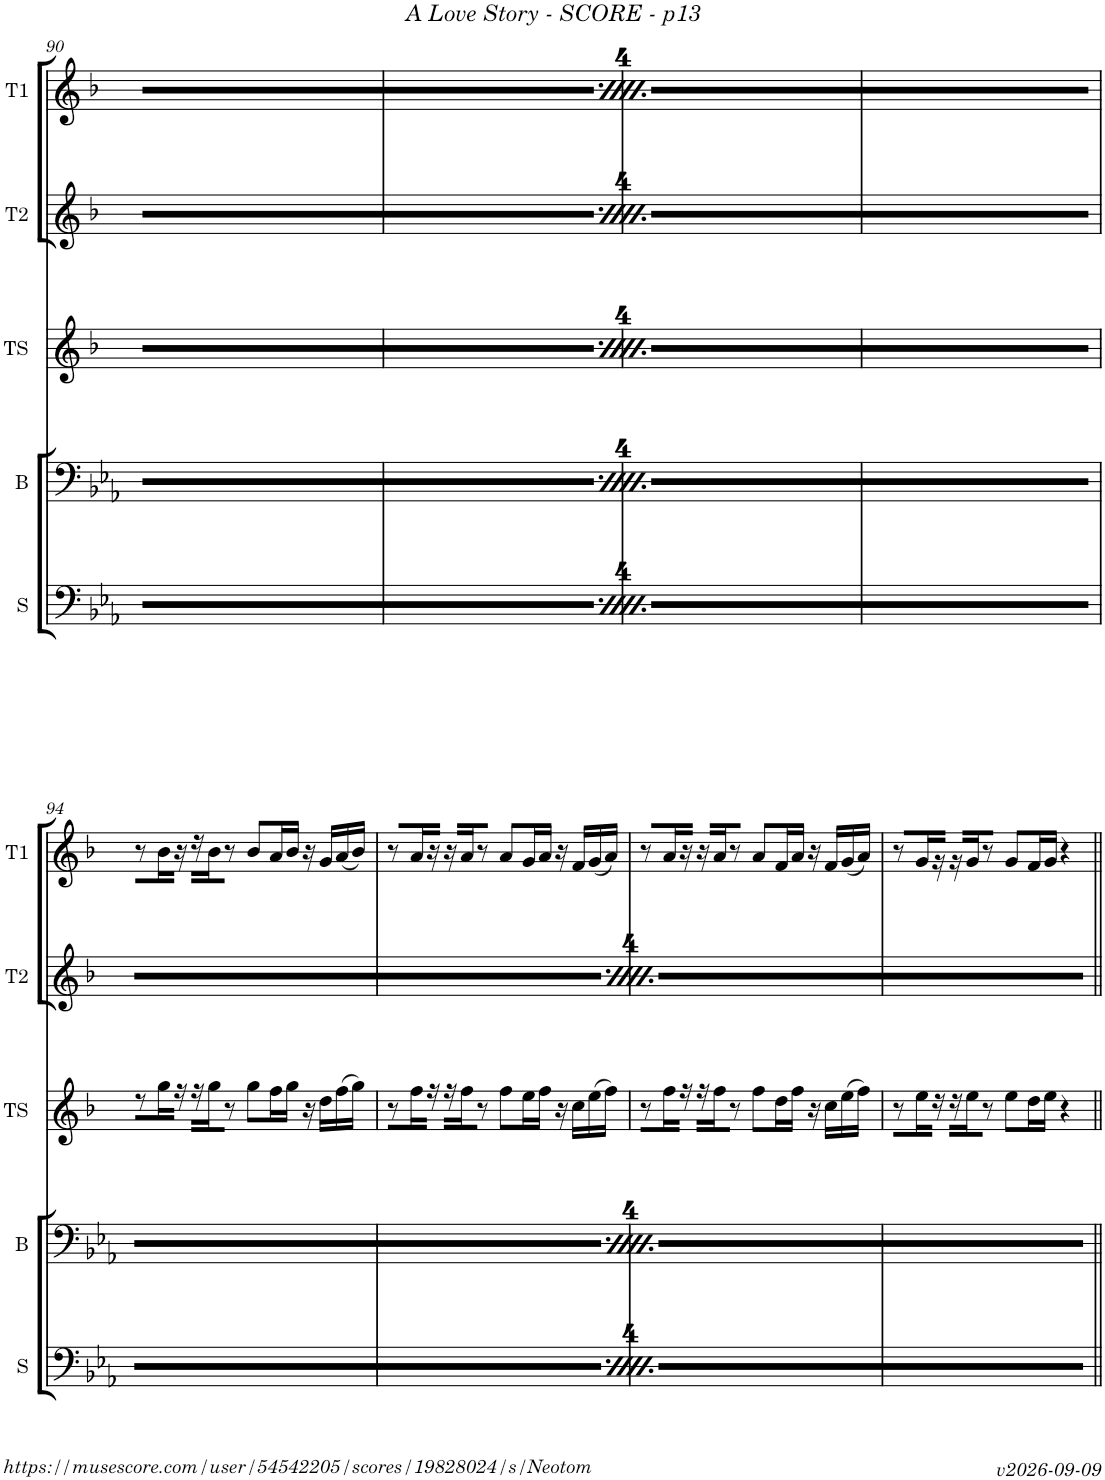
**kern	**kern	**kern	**kern	**kern
*part5	*part4	*part3	*part2	*part1
*staff5	*staff4	*staff3	*staff2	*staff1
*I"Sousa	*I"Trombone	*I"Tenor Sax	*I"Trumpet 2	*I"Trumpet 1
*I'S	*	*I'TS	*I'T2	*I'T1
!!LO:PB:g=z
*clefF4	*clefF4	*clefG2	*clefG2	*clefG2
*	*	*Trd8c14	*Trd1c2	*Trd1c2
*k[b-e-a-]	*k[b-e-a-]	*k[b-]	*k[b-]	*k[b-]
*M4/4	*M4/4	*M4/4	*M4/4	*M4/4
=90	=90	=90	=90	=90
8r	8a-\	8r	8bb-\	8r
8FF/	8r	16gg\L	8r	16b-\L
.	.	16rff	.	16r
8r	8f\	16r	8gg\	16r
.	.	16gg\J	.	16b-\J
8FF/	8r	8r	8r	8r
8r	8c\	8gg\L	8dd\	8b-/L
8AA-/	8r	16ff\L	8r	16a/L
.	.	16gg\JJ	.	16b-/JJ
8r	8a-\L	16r	8bb-\L	16r
.	.	16dd\LL	.	16g/LL
8GG/	8g\J	(16ff\	8aa\J	(16a/
.	.	16gg\JJ)	.	16b-/JJ)
=91	=91	=91	=91	=91
8r	8r	8r	8r	8r
8CC/	8e-\	16ff\L	8ff\	16a/L
.	.	16rff	.	16r
8r	8r	16r	8r	16r
.	.	16ff\J	.	16a/J
8CC/	8B-\	8r	8cc\	8r
8r	8r	8ff\L	8r	8a/L
8DD/	8B-\	16ee\L	8cc\	16g/L
.	.	16ff\JJ	.	16a/JJ
8r	8f~\	16r	8gg~\	16r
.	.	16cc\LL	.	16f/LL
8EE-/	8r	(16ee\	8r	(16g/
.	.	16ff\JJ)	.	16a/JJ)
=92	=92	=92	=92	=92
8r	8g\	8r	8aa\	8r
8EE-/	8r	16ff\L	8r	16a/L
.	.	16rff	.	16r
8r	8e-\	16r	8ff\	16r
.	.	16ff\J	.	16a/J
8GGG/	8r	8r	8r	8r
8r	8b-\L	8ff\L	8ccc\L	8a/L
8AAA-/	8a-\	16dd\L	8bb-\	16f/L
.	.	16ff\JJ	.	16a/JJ
8r	8g\	16r	8aa\	16r
.	.	16cc\LL	.	16f/LL
8BBB-/	8f\J	(16ee\	8gg\J	(16g/
.	.	16ff\JJ)	.	16a/JJ)
=93	=93	=93	=93	=93
8r	16r	8r	16r	8r
.	16e-\KL	.	16ff\KL	.
8DD/	8d\J	16ee\L	8ee\J	16g/L
.	.	16rdd	.	16r
8r	16r	16r	16r	16r
.	16c\KL	16ee\J	16dd\KL	16g/J
8FF/	[8B-\J	8r	[8cc\J	8r
8r	8B-\]	8ee\L	8cc\]	8g/L
(8FF/	8r	16dd\L	8r	16f/L
.	.	16ee\JJ	.	16g/JJ
8EE-/L)	4r	16r	4r	16r
.	.	16ee\LL	.	16g/LL
8DD/J	.	(16dd\	.	(16f/
.	.	16b-\JJ)	.	16d/JJ)
!!LO:LB:g=z
=94	=94	=94	=94	=94
8r	8a-\	8r	8bb-\	8r
8FF/	8r	16gg\L	8r	16b-\L
.	.	16rff	.	16r
8r	8f\	16r	8gg\	16r
.	.	16gg\J	.	16b-\J
8FF/	8r	8r	8r	8r
8r	8c\	8gg\L	8dd\	8b-/L
8AA-/	8r	16ff\L	8r	16a/L
.	.	16gg\JJ	.	16b-/JJ
8r	8a-\L	16r	8bb-\L	16r
.	.	16dd\LL	.	16g/LL
8GG/	8g\J	(16ff\	8aa\J	(16a/
.	.	16gg\JJ)	.	16b-/JJ)
=95	=95	=95	=95	=95
8r	8r	8r	8r	8r
8CC/	8e-\	16ff\L	8ff\	16a/L
.	.	16rff	.	16r
8r	8r	16r	8r	16r
.	.	16ff\J	.	16a/J
8CC/	8B-\	8r	8cc\	8r
8r	8r	8ff\L	8r	8a/L
8DD/	8B-\	16ee\L	8cc\	16g/L
.	.	16ff\JJ	.	16a/JJ
8r	8f~\	16r	8gg~\	16r
.	.	16cc\LL	.	16f/LL
8EE-/	8r	(16ee\	8r	(16g/
.	.	16ff\JJ)	.	16a/JJ)
=96	=96	=96	=96	=96
8r	8g\	8r	8aa\	8r
8EE-/	8r	16ff\L	8r	16a/L
.	.	16rff	.	16r
8r	8e-\	16r	8ff\	16r
.	.	16ff\J	.	16a/J
8GGG/	8r	8r	8r	8r
8r	8b-\L	8ff\L	8ccc\L	8a/L
8AAA-/	8a-\	16dd\L	8bb-\	16f/L
.	.	16ff\JJ	.	16a/JJ
8r	8g\	16r	8aa\	16r
.	.	16cc\LL	.	16f/LL
8BBB-/	8f\J	(16ee\	8gg\J	(16g/
.	.	16ff\JJ)	.	16a/JJ)
=97	=97	=97	=97	=97
8r	16r	8r	16r	8r
.	16e-\KL	.	16ff\KL	.
8DD/	8d\J	16ee\L	8ee\J	16g/L
.	.	16rdd	.	16r
8r	16r	16r	16r	16r
.	16c\KL	16ee\J	16dd\KL	16g/J
8FF/	[8B-\J	8r	[8cc\J	8r
8r	8B-\]	8ee\L	8cc\]	8g/L
(8FF/	8r	16dd\L	8r	16f/L
.	.	16ee\JJ	.	16g/JJ
8EE-/L)	4r	4r	4r	4r
8DD/J	.	.	.	.
=||	=||	=||	=||	=||
*-	*-	*-	*-	*-
